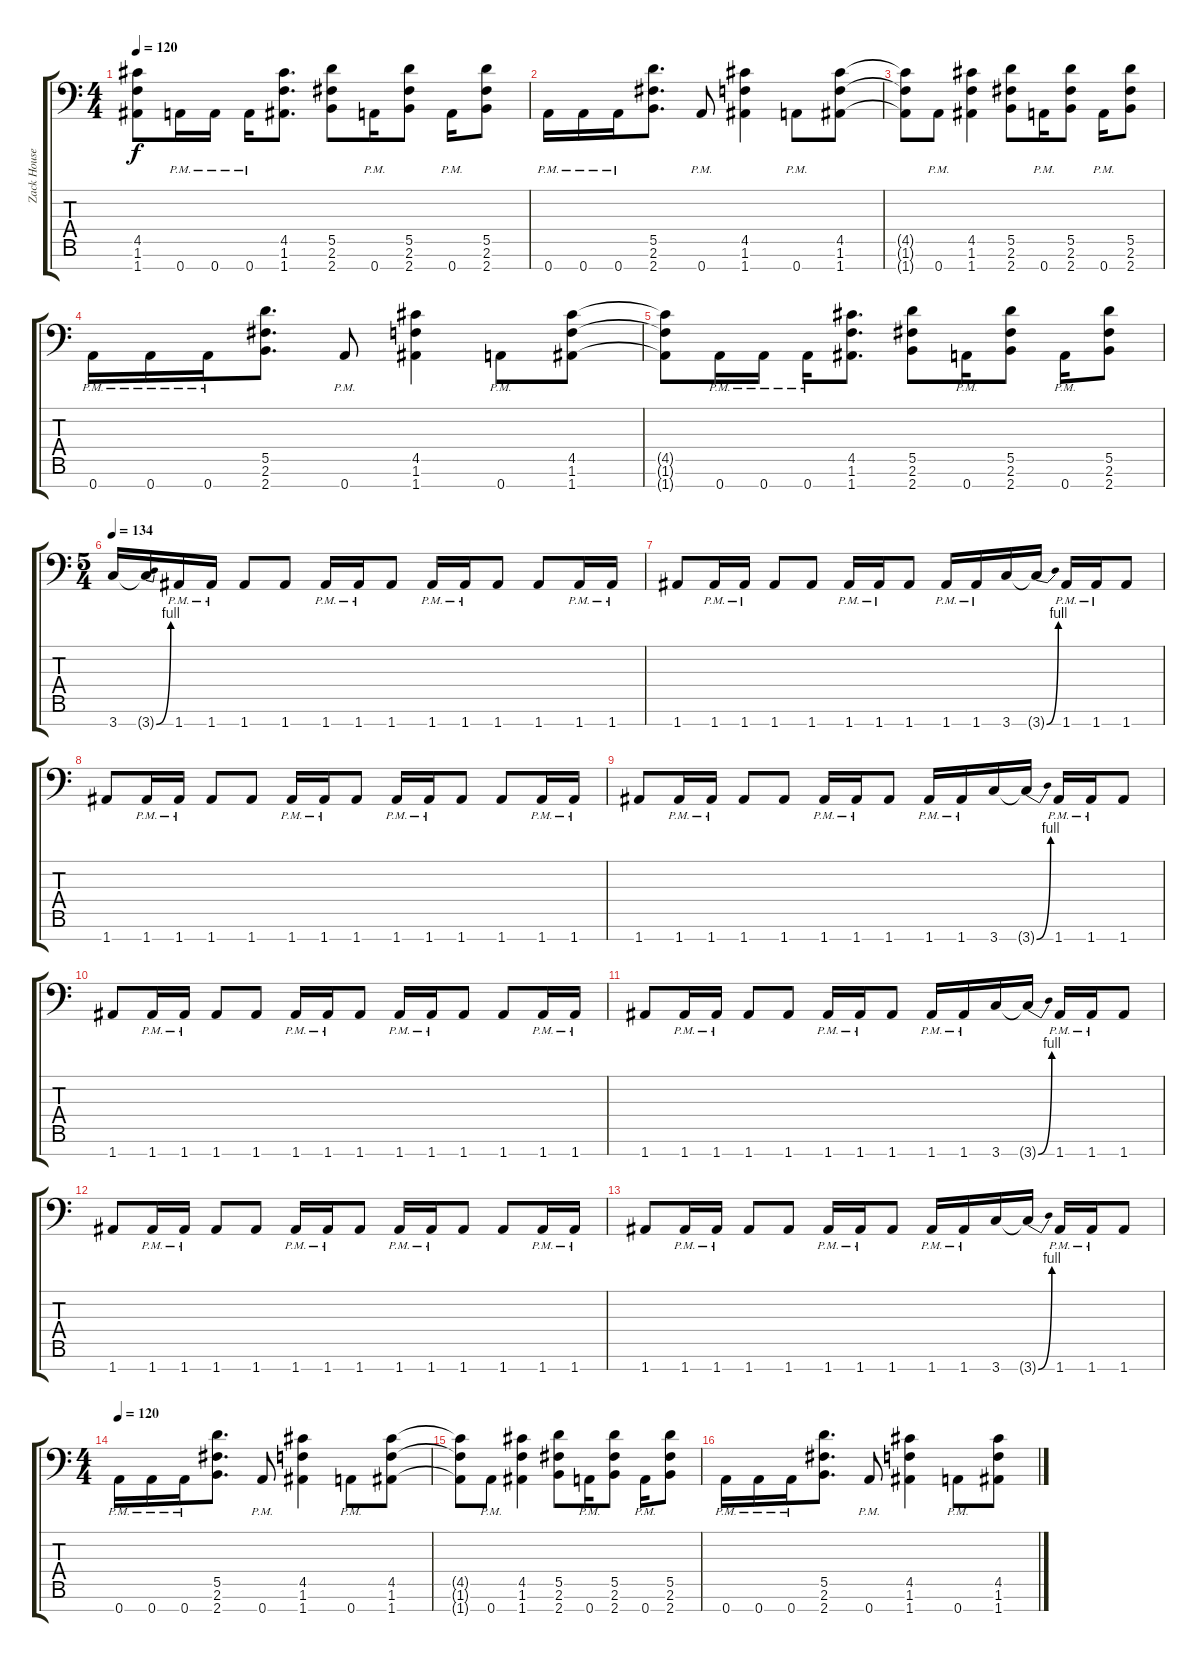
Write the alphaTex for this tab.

\track ("Zack Householder" "Zack House") {instrument distortionguitar}
\staff {score tabs}
\tuning (E4 B3 G3 D3 A2 E2 A1) {hide}
\ts (4 4)
\tempo 120
\clef f4
\ks c
(4.5{t} 1.6{t} 1.7{t}).8{dy f} 0.7{pm}.16 0.7{pm}.16 0.7{pm}.16 (4.5 1.6 1.7).8{d} (5.5 2.6 2.7).8 0.7{pm}.16 (5.5 2.6 2.7).8 0.7{pm}.16 (5.5 2.6 2.7).8 |
0.7{pm}.16 0.7{pm}.16 0.7{pm}.16 (5.5 2.6 2.7).8{d} 0.7{pm}.8 (4.5 1.6 1.7).4 0.7{pm}.8 (4.5 1.6 1.7).8 |
(4.5{t} 1.6{t} 1.7{t}).8 0.7{pm}.8 (4.5 1.6 1.7).4 (5.5 2.6 2.7).8 0.7{pm}.16 (5.5 2.6 2.7).8 0.7{pm}.16 (5.5 2.6 2.7).8 |
0.7{pm}.16 0.7{pm}.16 0.7{pm}.16 (5.5 2.6 2.7).8{d} 0.7{pm}.8 (4.5 1.6 1.7).4 0.7{pm}.8 (4.5 1.6 1.7).8 |
(4.5{t} 1.6{t} 1.7{t}).8 0.7{pm}.16 0.7{pm}.16 0.7{pm}.16 (4.5 1.6 1.7).8{d} (5.5 2.6 2.7).8 0.7{pm}.16 (5.5 2.6 2.7).8 0.7{pm}.16 (5.5 2.6 2.7).8 |
\ts (5 4)
\tempo 134
3.7.16 3.7{be (bend 0 0 60 4) t}.16 1.7{pm}.16 1.7{pm}.16 1.7.8 1.7.8 1.7{pm}.16 1.7{pm}.16 1.7.8 1.7{pm}.16 1.7{pm}.16 1.7.8 1.7.8 1.7{pm}.16 1.7{pm}.16 |
1.7.8 1.7{pm}.16 1.7{pm}.16 1.7.8 1.7.8 1.7{pm}.16 1.7{pm}.16 1.7.8 1.7{pm}.16 1.7{pm}.16 3.7.16 3.7{be (bend 0 0 60 4) t}.16 1.7{pm}.16 1.7{pm}.16 1.7.8 |
1.7.8 1.7{pm}.16 1.7{pm}.16 1.7.8 1.7.8 1.7{pm}.16 1.7{pm}.16 1.7.8 1.7{pm}.16 1.7{pm}.16 1.7.8 1.7.8 1.7{pm}.16 1.7{pm}.16 |
1.7.8 1.7{pm}.16 1.7{pm}.16 1.7.8 1.7.8 1.7{pm}.16 1.7{pm}.16 1.7.8 1.7{pm}.16 1.7{pm}.16 3.7.16 3.7{be (bend 0 0 60 4) t}.16 1.7{pm}.16 1.7{pm}.16 1.7.8 |
1.7.8 1.7{pm}.16 1.7{pm}.16 1.7.8 1.7.8 1.7{pm}.16 1.7{pm}.16 1.7.8 1.7{pm}.16 1.7{pm}.16 1.7.8 1.7.8 1.7{pm}.16 1.7{pm}.16 |
1.7.8 1.7{pm}.16 1.7{pm}.16 1.7.8 1.7.8 1.7{pm}.16 1.7{pm}.16 1.7.8 1.7{pm}.16 1.7{pm}.16 3.7.16 3.7{be (bend 0 0 60 4) t}.16 1.7{pm}.16 1.7{pm}.16 1.7.8 |
1.7.8 1.7{pm}.16 1.7{pm}.16 1.7.8 1.7.8 1.7{pm}.16 1.7{pm}.16 1.7.8 1.7{pm}.16 1.7{pm}.16 1.7.8 1.7.8 1.7{pm}.16 1.7{pm}.16 |
1.7.8 1.7{pm}.16 1.7{pm}.16 1.7.8 1.7.8 1.7{pm}.16 1.7{pm}.16 1.7.8 1.7{pm}.16 1.7{pm}.16 3.7.16 3.7{be (bend 0 0 60 4) t}.16 1.7{pm}.16 1.7{pm}.16 1.7.8 |
\ts (4 4)
\tempo 120
0.7{pm}.16 0.7{pm}.16 0.7{pm}.16 (5.5 2.6 2.7).8{d} 0.7{pm}.8 (4.5 1.6 1.7).4 0.7{pm}.8 (4.5 1.6 1.7).8 |
(4.5{t} 1.6{t} 1.7{t}).8 0.7{pm}.8 (4.5 1.6 1.7).4 (5.5 2.6 2.7).8 0.7{pm}.16 (5.5 2.6 2.7).8 0.7{pm}.16 (5.5 2.6 2.7).8 |
0.7{pm}.16 0.7{pm}.16 0.7{pm}.16 (5.5 2.6 2.7).8{d} 0.7{pm}.8 (4.5 1.6 1.7).4 0.7{pm}.8 (4.5 1.6 1.7).8
